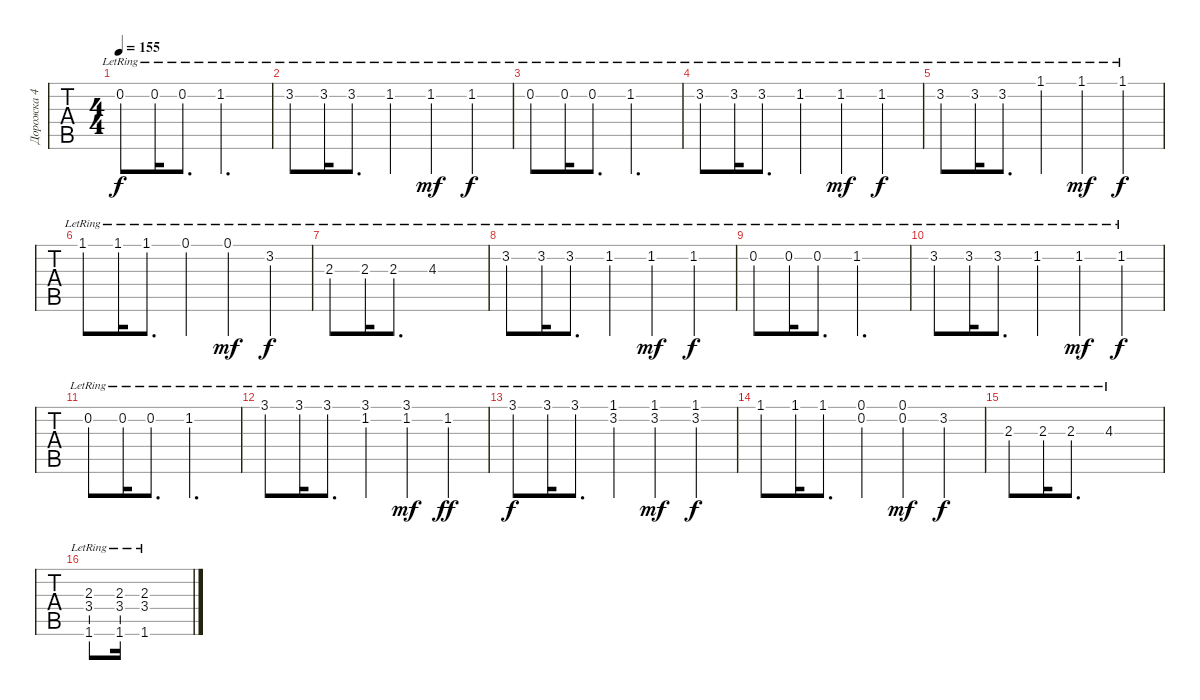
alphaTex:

\track ("Дорожка 4" "Дорожка 4") {instrument acousticguitarsteel}
\staff {tabs}
\tuning (E4 B3 G3 D3 A2 E2) {hide}
\ts (4 4)
\tempo 155
\clef g2
\ks c
0.2{lr}.8{dy f} 0.2{lr}.16 0.2{lr}.8{d} 1.2{lr}.2{d} |
3.2{lr}.8 3.2{lr}.16 3.2{lr}.8{d} 1.2{lr}.4 1.2{lr}.4{dy mf} 1.2{lr}.4{dy f} |
0.2{lr}.8 0.2{lr}.16 0.2{lr}.8{d} 1.2{lr}.2{d} |
3.2{lr}.8 3.2{lr}.16 3.2{lr}.8{d} 1.2{lr}.4 1.2{lr}.4{dy mf} 1.2{lr}.4{dy f} |
3.2{lr}.8 3.2{lr}.16 3.2{lr}.8{d} 1.1{lr}.4 1.1{lr}.4{dy mf} 1.1{lr}.4{dy f} |
1.1{lr}.8 1.1{lr}.16 1.1{lr}.8{d} 0.1{lr}.4 0.1{lr}.4{dy mf} 3.2{lr}.4{dy f} |
2.3{lr}.8 2.3{lr}.16 2.3{lr}.8{d} 4.3{lr}.1 |
3.2{lr}.8{instrument acousticguitarsteel} 3.2{lr}.16 3.2{lr}.8{d} 1.2{lr}.4 1.2{lr}.4{dy mf} 1.2{lr}.4{dy f} |
0.2{lr}.8 0.2{lr}.16 0.2{lr}.8{d} 1.2{lr}.2{d} |
3.2{lr}.8 3.2{lr}.16 3.2{lr}.8{d} 1.2{lr}.4 1.2{lr}.4{dy mf} 1.2{lr}.4{dy f} |
0.2{lr}.8 0.2{lr}.16 0.2{lr}.8{d} 1.2{lr}.2{d} |
3.1{lr}.8 3.1{lr}.16 3.1{lr}.8{d} (3.1{lr} 1.2).4 (3.1{lr} 1.2).4{dy mf} 1.2{lr}.4{dy ff} |
3.1{lr}.8{dy f} 3.1{lr}.16 3.1{lr}.8{d} (1.1{lr} 3.2).4 (1.1{lr} 3.2).4{dy mf} (1.1{lr} 3.2{lr}).4{dy f} |
1.1{lr}.8 1.1{lr}.16 1.1{lr}.8{d} (0.1{lr} 0.2).4 (0.1{lr} 0.2).4{dy mf} 3.2{lr}.4{dy f} |
2.3{lr}.8 2.3{lr}.16 2.3{lr}.8{d} 4.3{lr}.1 |
(2.3{lr} 3.4 1.6).8 (2.3{lr} 3.4 1.6).16 (2.3{lr} 3.4 1.6).1
